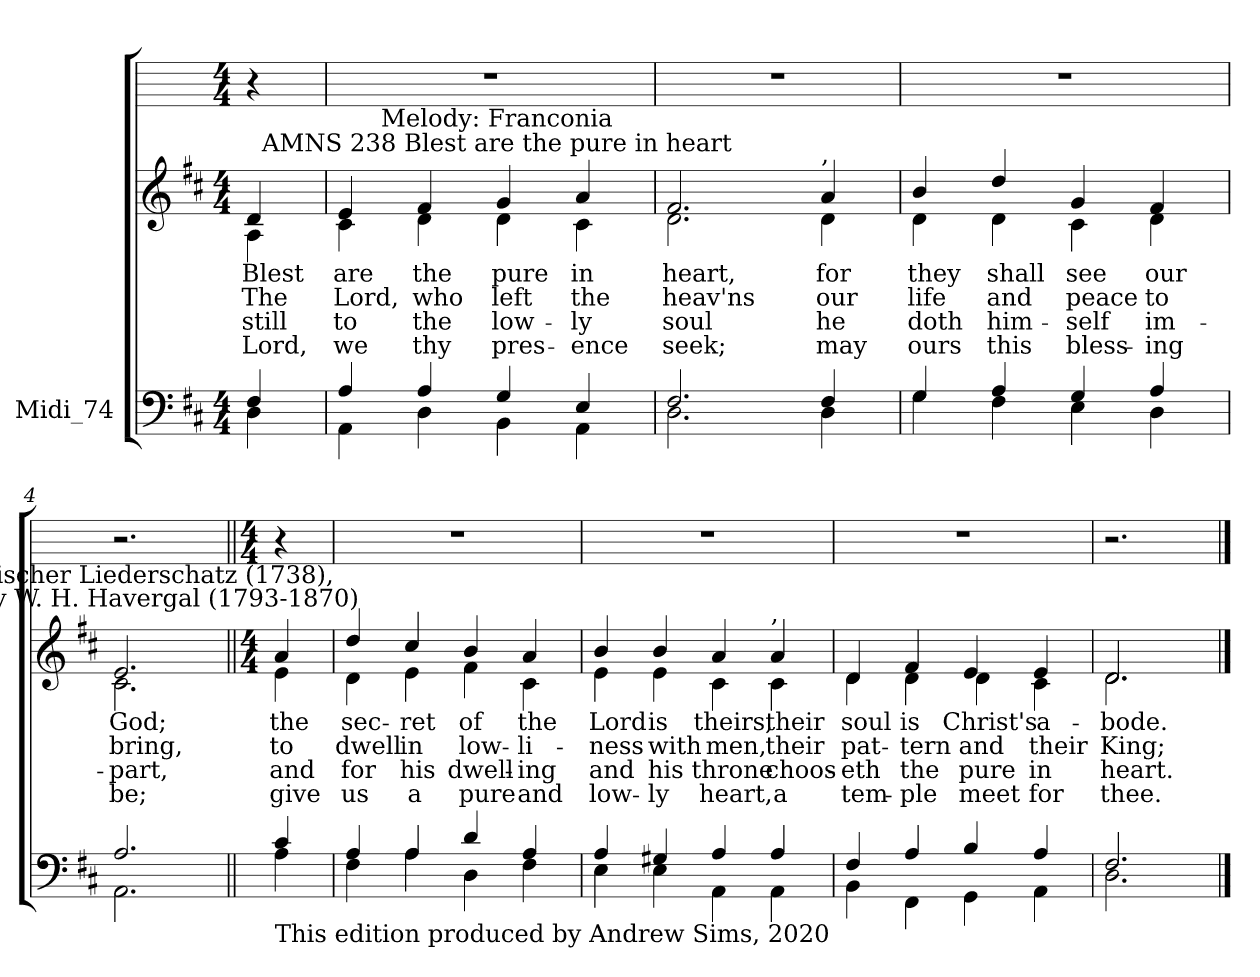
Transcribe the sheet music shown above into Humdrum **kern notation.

**kern	**kern	**text	**text	**text	**text	**kern
*part3	*part2	*part2	*part2	*part2	*part2	*part1
*staff3	*staff2	*staff2	*staff2	*staff2	*staff2	*staff1
*I"Midi_74	*	*	*	*	*	*
*clefF4	*clefG2	*	*	*	*	*
*k[f#c#]	*k[f#c#]	*	*	*	*	*
*D:	*D:	*	*	*	*	*
*M4/4	*M4/4	*	*	*	*	*M4/4
=	=	=	=	=	=	=
*^	*	*	*	*	*	*
!	!	!LO:TX:a:cj:t=John Keble (1792-1866)\nand others	!	!	!	!	!
!	!	!	!LO:LY:b	!LO:LY:b	!LO:LY:b	!LO:LY:b	!
*	*	*^	*	*	*	*	*
4F#/	4D\	4d/	4A\	Blest	The	still	Lord,	4r
=1	=1	=1	=1	=1	=1	=1	=1	=1
!	!	!	!	!LO:LY:b	!LO:LY:b	!LO:LY:b	!LO:LY:b	!
4A/	4AA\	4e/	4c#\	are	Lord,	to	we	1r
!	!	!	!	!LO:LY:b	!LO:LY:b	!LO:LY:b	!LO:LY:b	!
4A/	4D\	4f#/	4d\	the	who	the	thy	.
!	!	!LO:TX:a:cj:t=AMNS 238 Blest are the pure in heart	!	!	!	!	!	!
!	!	!LO:TX:a:cj:t=Melody&colon; Franconia	!	!	!	!	!	!
!	!	!	!	!LO:LY:b	!LO:LY:b	!LO:LY:b	!LO:LY:b	!
4G/	4BB\	4g/	4d\	pure	left	low-	-pres-	.
!	!	!	!	!LO:LY:b	!LO:LY:b	!LO:LY:b	!LO:LY:b	!
4E/	4AA\	4a/	4c#\	-in	the	ly	ence	.
=2	=2	=2	=2	=2	=2	=2	=2	=2
!	!	!	!	!LO:LY:b	!LO:LY:b	!LO:LY:b	!LO:LY:b	!
2.F#/	2.D\	2.f#/	2.d\	heart,	heav'ns	soul	seek;	1r
!	!	!LO:TX:a:t=,	!	!	!	!	!	!
!	!	!	!	!LO:LY:b	!LO:LY:b	!LO:LY:b	!LO:LY:b	!
4F#/	4D\	4a/	4d\	for	our	he	may	.
=3	=3	=3	=3	=3	=3	=3	=3	=3
!	!	!	!	!LO:LY:b	!LO:LY:b	!LO:LY:b	!LO:LY:b	!
4G/	4G\	4b/	4d\	they	life	doth	ours	1r
!	!	!	!	!LO:LY:b	!LO:LY:b	!LO:LY:b	!LO:LY:b	!
4A/	4F#\	4dd/	4d\	shall	and	him-	-this	.
!	!	!	!	!LO:LY:b	!LO:LY:b	!LO:LY:b	!LO:LY:b	!
4G/	4E\	4g/	4c#\	see	peace	self	bless-	.
!	!	!	!	!LO:LY:b	!LO:LY:b	!LO:LY:b	!LO:LY:b	!
4A/	4D\	4f#/	4d\	-our	to	im-	-ing	.
=4	=4	=4	=4	=4	=4	=4	=4	=4
!	!	!LO:TX:a:cj:t=Harmonischer Liederschatz (1738),\nadapted by W. H. Havergal (1793-1870)	!	!	!	!	!	!
!	!	!	!	!LO:LY:b	!LO:LY:b	!LO:LY:b	!LO:LY:b	!
2.A/	2.AA\	2.e/	2.c#\	God;	bring,	part,	be;	2.r
!!LO:LB:g=z
=5||	=5||	=5||	=5||	=5||	=5||	=5||	=5||	=5||
*	*	*M4/4	*	*	*	*	*	*M4/4
!LO:TX:b:t=This edition produced by Andrew Sims, 2020	!	!	!	!	!	!	!	!
!	!	!	!	!LO:LY:b	!LO:LY:b	!LO:LY:b	!LO:LY:b	!
4c#/	4A\	4a/	4e\	the	to	and	give	4r
=6	=6	=6	=6	=6	=6	=6	=6	=6
!	!	!	!	!LO:LY:b	!LO:LY:b	!LO:LY:b	!LO:LY:b	!
4A/	4F#\	4dd/	4d\	sec-	-dwell	for	us	1r
!	!	!	!	!LO:LY:b	!LO:LY:b	!LO:LY:b	!LO:LY:b	!
4A/	4A\	4cc#/	4e\	ret	in	his	a	.
!	!	!	!	!LO:LY:b	!LO:LY:b	!LO:LY:b	!LO:LY:b	!
4d/	4D\	4b/	4f#\	of	low-	-dwell-	-pure	.
!	!	!	!	!LO:LY:b	!LO:LY:b	!LO:LY:b	!LO:LY:b	!
4A/	4F#\	4a/	4c#\	the	li-	-ing	and	.
=7	=7	=7	=7	=7	=7	=7	=7	=7
!	!	!	!	!LO:LY:b	!LO:LY:b	!LO:LY:b	!LO:LY:b	!
4A/	4E\	4b/	4e\	Lord	ness	and	low-	1r
!	!	!	!	!LO:LY:b	!LO:LY:b	!LO:LY:b	!LO:LY:b	!
4G#X/	4E\	4b/	4e\	-is	with	his	ly	.
!	!	!	!	!LO:LY:b	!LO:LY:b	!LO:LY:b	!LO:LY:b	!
4A/	4AA\	4a/	4c#\	theirs,	men,	throne	heart,	.
!	!	!LO:TX:a:t=,	!	!	!	!	!	!
!	!	!	!	!LO:LY:b	!LO:LY:b	!LO:LY:b	!LO:LY:b	!
4A/	4AA\	4a/	4c#\	their	their	choos-	-a	.
=8	=8	=8	=8	=8	=8	=8	=8	=8
!	!	!	!	!LO:LY:b	!LO:LY:b	!LO:LY:b	!LO:LY:b	!
4F#/	4BB\	4d/	4d\	soul	pat-	-eth	tem-	1r
!	!	!	!	!LO:LY:b	!LO:LY:b	!LO:LY:b	!LO:LY:b	!
4A/	4FF#\	4f#/	4d\	-is	tern	the	ple	.
!	!	!	!	!LO:LY:b	!LO:LY:b	!LO:LY:b	!LO:LY:b	!
4B/	4GG\	4e/	4d\	Christ's	and	pure	meet	.
!	!	!	!	!LO:LY:b	!LO:LY:b	!LO:LY:b	!LO:LY:b	!
4A/	4AA\	4e/	4c#\	a-	-their	in	for	.
=9	=9	=9	=9	=9	=9	=9	=9	=9
!	!	!	!	!LO:LY:b	!LO:LY:b	!LO:LY:b	!LO:LY:b	!
2.F#/	2.D\	2.d/	2.d\	bode.	King;	heart.	thee.	2.r
*v	*v	*	*	*	*	*	*	*
*	*v	*v	*	*	*	*	*
==	==	==	==	==	==	==
*-	*-	*-	*-	*-	*-	*-
